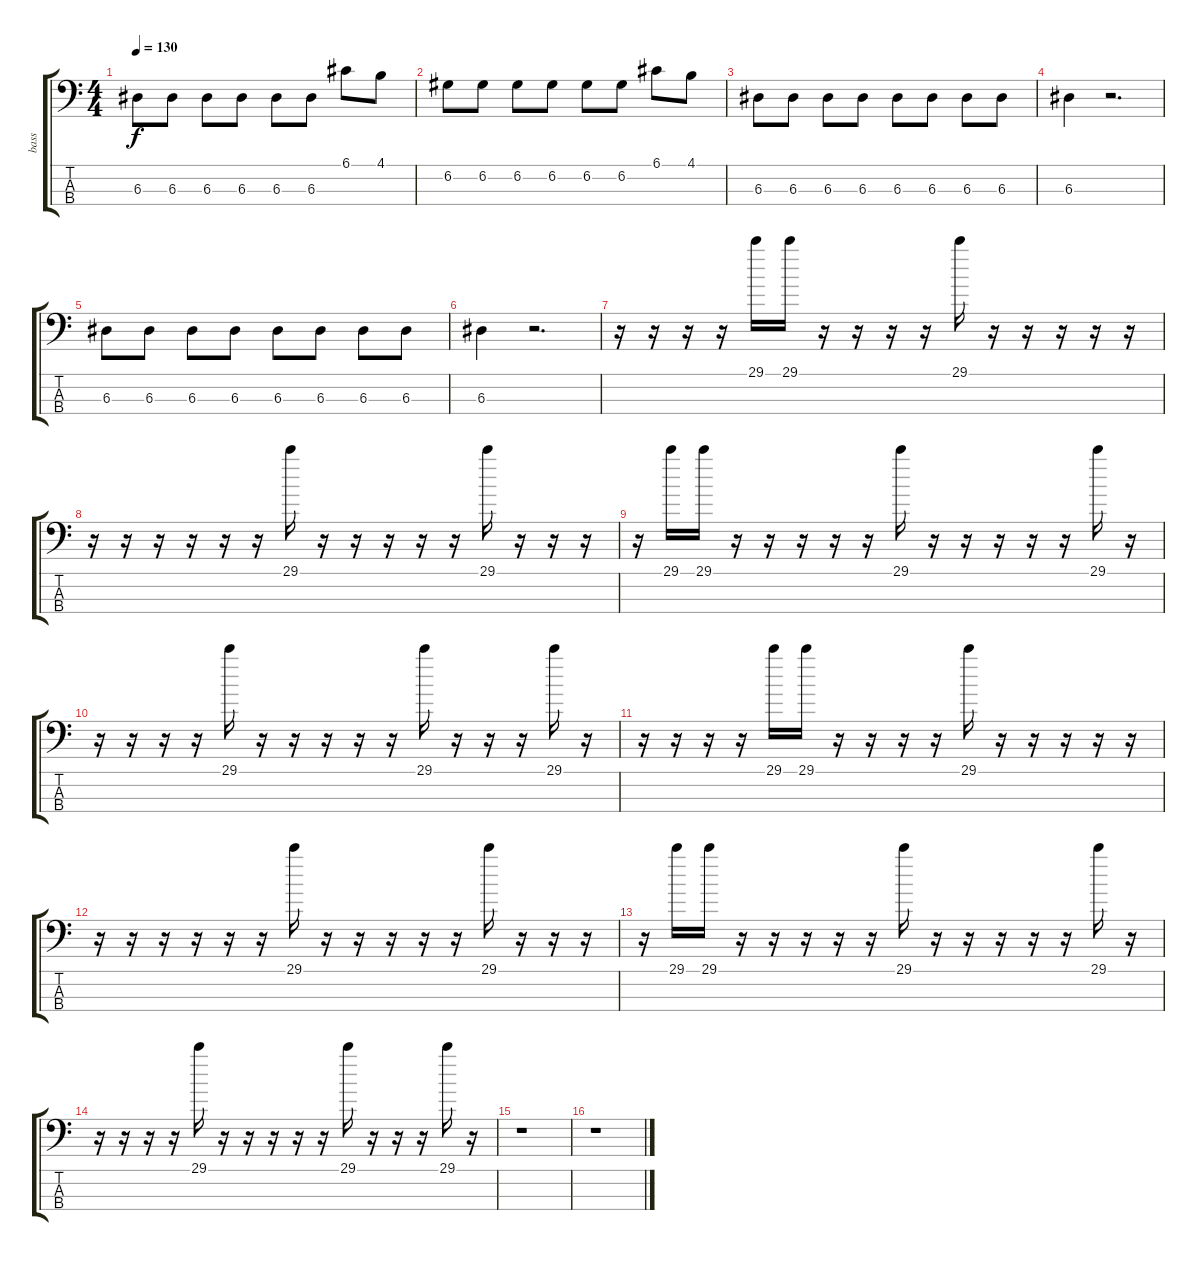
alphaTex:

\track ("bass" "bass") {instrument synthbass1}
\staff {score tabs}
\tuning (G2 D2 A1 E1) {hide}
\ts (4 4)
\tempo 130
\clef f4
\ks c
6.3.8{dy f} 6.3.8 6.3.8 6.3.8 6.3.8 6.3.8 6.1.8 4.1.8 |
6.2.8 6.2.8 6.2.8 6.2.8 6.2.8 6.2.8 6.1.8 4.1.8 |
6.3.8 6.3.8 6.3.8 6.3.8 6.3.8 6.3.8 6.3.8 6.3.8 |
6.3.4 r.2{d} |
6.3.8 6.3.8 6.3.8 6.3.8 6.3.8 6.3.8 6.3.8 6.3.8 |
6.3.4 r.2{d} |
r.16 r.16 r.16 r.16 29.1.16 29.1.16 r.16 r.16 r.16 r.16 29.1.16 r.16 r.16 r.16 r.16 r.16 |
r.16 r.16 r.16 r.16 r.16 r.16 29.1.16 r.16 r.16 r.16 r.16 r.16 29.1.16 r.16 r.16 r.16 |
r.16 29.1.16 29.1.16 r.16 r.16 r.16 r.16 r.16 29.1.16 r.16 r.16 r.16 r.16 r.16 29.1.16 r.16 |
r.16 r.16 r.16 r.16 29.1.16 r.16 r.16 r.16 r.16 r.16 29.1.16 r.16 r.16 r.16 29.1.16 r.16 |
r.16 r.16 r.16 r.16 29.1.16 29.1.16 r.16 r.16 r.16 r.16 29.1.16 r.16 r.16 r.16 r.16 r.16 |
r.16 r.16 r.16 r.16 r.16 r.16 29.1.16 r.16 r.16 r.16 r.16 r.16 29.1.16 r.16 r.16 r.16 |
r.16 29.1.16 29.1.16 r.16 r.16 r.16 r.16 r.16 29.1.16 r.16 r.16 r.16 r.16 r.16 29.1.16 r.16 |
r.16 r.16 r.16 r.16 29.1.16 r.16 r.16 r.16 r.16 r.16 29.1.16 r.16 r.16 r.16 29.1.16 r.16 |
r.1 |
r.1
